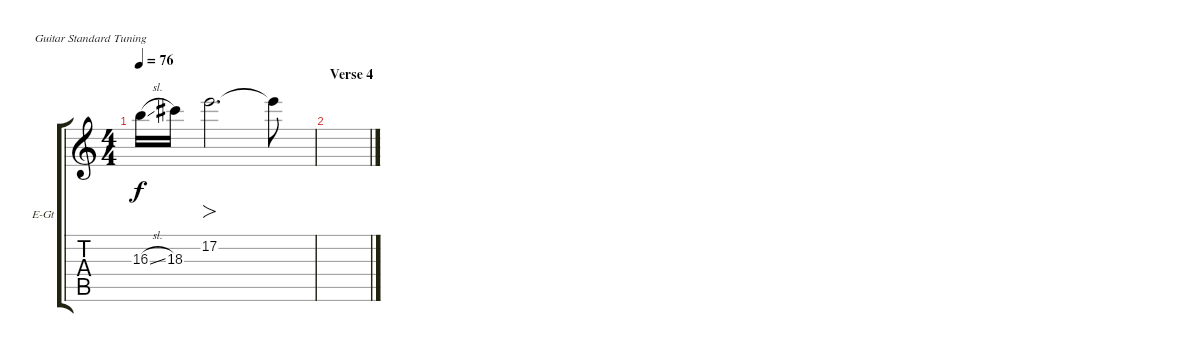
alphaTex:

\bracketExtendMode groupsimilarinstruments
\firstSystemTrackNameOrientation horizontal
\otherSystemsTrackNameOrientation horizontal
\track ("Distorted Rhythm Guitar" "E-Gt") {instrument overdrivenguitar}
\staff {score tabs}
\tuning (E4 B3 G3 D3 A2 E2)
\ts (4 4)
\tempo 76
\clef g2
\ks c
16.3{sl}.16{dy f} 18.3.16 17.2.2{fo d} 17.2{t}.8 |
\section ("" "Verse 4")
